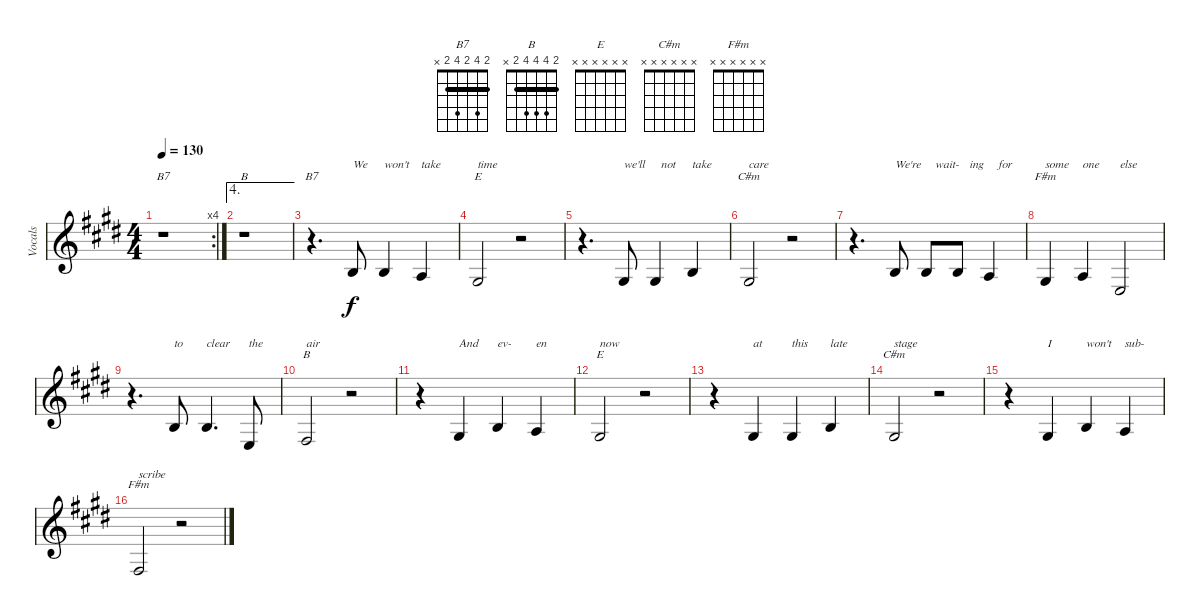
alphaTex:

\track ("Vocals" "Vocals") {instrument clarinet}
\staff {score}
\tuning (E4 B3 G3 D3 A2 E2) {hide}
\chord ("B7" x x x x x x)
\chord ("B" x x x x x x)
\chord ("B7" 2 4 2 4 2 x) {barre 2}
\chord ("E" 0 0 1 2 2 0)
\chord ("C#m" 4 5 6 6 4 x) {firstfret 4 barre 4}
\chord ("F#m" 2 2 2 4 4 2) {barre 2}
\chord ("B" 2 4 4 4 2 x) {barre 2}
\chord ("E" x x x x x x)
\chord ("C#m" x x x x x x)
\chord ("F#m" x x x x x x)
\rc 4
\ts (4 4)
\tempo 130
\clef g2
\ks e
r.1{ch "B7" dy f} |
\ae 4
r.1{ch "B"} |
r.4{d ch "B7"} 4.3.8{txt "We"} 0.2.4{txt "won't"} 2.3.4{txt "take"} |
1.3.2{ch "E" txt "time"} r.2 |
r.4{d} 1.3.8{txt "we'll"} 1.3.4{txt "  not"} 0.2.4{txt "take"} |
1.3.2{ch "C#m" txt "care"} r.2 |
r.4{d} 0.2.8{txt "We're"} 0.2.8{txt "   wait-"} 0.2.8{txt "    ing"} 2.3.4{txt "   for"} |
1.3.4{ch "F#m" txt "some"} 2.3.4{txt "one"} 2.4.2{txt "else"} |
r.4{d} 0.2.8{txt "to"} 0.2.4{d txt "clear"} 2.4.8{txt "the"} |
4.4.2{ch "B" txt "air"} r.2 |
r.4 1.3.4{txt "And"} 0.2.4{txt "ev-"} 2.3.4{txt "en"} |
1.3.2{ch "E" txt "now"} r.2 |
r.4 1.3.4{txt "at"} 1.3.4{txt "this"} 0.2.4{txt "late"} |
1.3.2{ch "C#m" txt "stage"} r.2 |
r.4 1.3.4{txt "I"} 0.2.4{txt "won't"} 2.3.4{txt "sub-"} |
4.4.2{ch "F#m" txt "scribe"} r.2
